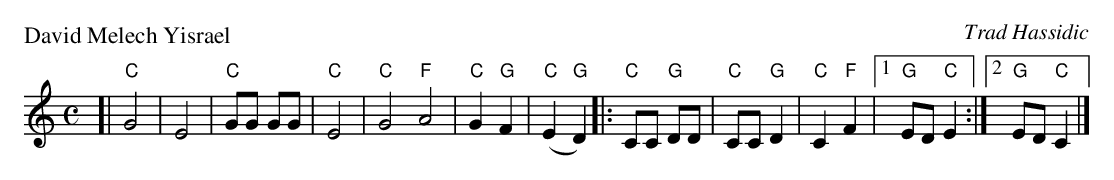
X:1
P: David Melech Yisrael
O: Trad Hassidic
M: C
L: 1/8
K: C
[| "C"G4 | E4 | "C"GG GG | "C"E4 \
| "C"G4 "F"A4 | "C"G2 "G"F2 | "C"(E2 "G"D2) \
|: "C"CC "G"DD | "C"CC "G"D2 | "C"C2 "F"F2 |1 "G"ED "C"E2 :|2 "G"ED "C"C2 |]
